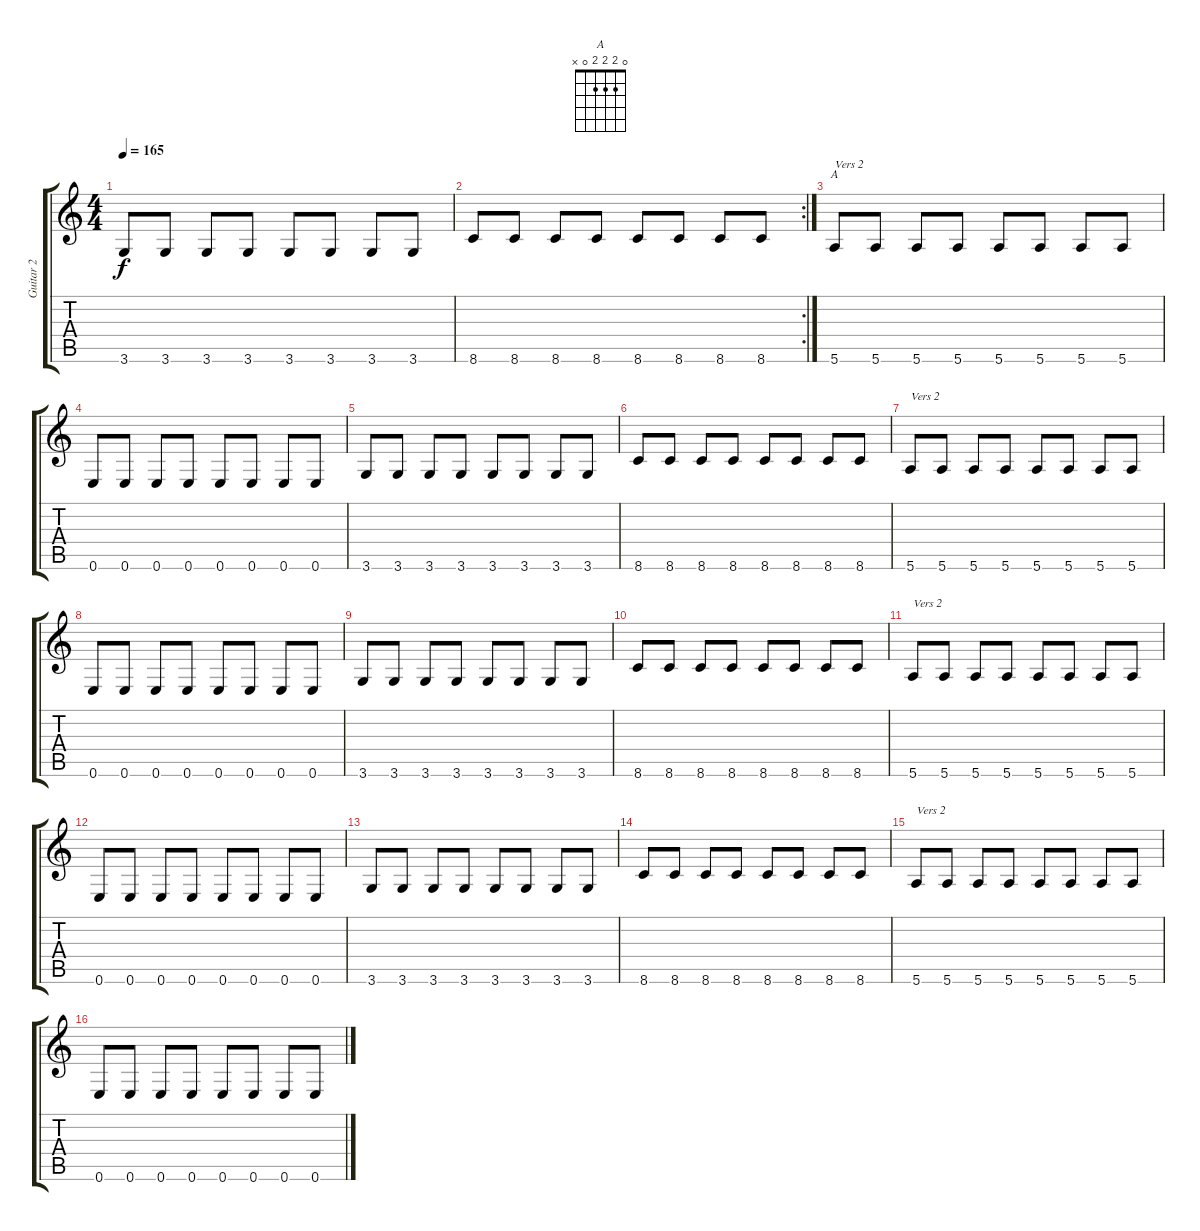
\track ("Guitar 2" "Guitar 2") {instrument overdrivenguitar}
\staff {score tabs}
\tuning (E4 B3 G3 D3 A2 E2) {hide}
\chord ("A" 0 2 2 2 0 x)
\ts (4 4)
\tempo 165
\clef g2
\ks c
3.6.8{dy f} 3.6.8 3.6.8 3.6.8 3.6.8 3.6.8 3.6.8 3.6.8 |
\rc 2
8.6.8 8.6.8 8.6.8 8.6.8 8.6.8 8.6.8 8.6.8 8.6.8 |
5.6.8{ch "A" txt "Vers 2"} 5.6.8 5.6.8 5.6.8 5.6.8 5.6.8 5.6.8 5.6.8 |
0.6.8 0.6.8 0.6.8 0.6.8 0.6.8 0.6.8 0.6.8 0.6.8 |
3.6.8 3.6.8 3.6.8 3.6.8 3.6.8 3.6.8 3.6.8 3.6.8 |
8.6.8 8.6.8 8.6.8 8.6.8 8.6.8 8.6.8 8.6.8 8.6.8 |
5.6.8{txt "Vers 2"} 5.6.8 5.6.8 5.6.8 5.6.8 5.6.8 5.6.8 5.6.8 |
0.6.8 0.6.8 0.6.8 0.6.8 0.6.8 0.6.8 0.6.8 0.6.8 |
3.6.8 3.6.8 3.6.8 3.6.8 3.6.8 3.6.8 3.6.8 3.6.8 |
8.6.8 8.6.8 8.6.8 8.6.8 8.6.8 8.6.8 8.6.8 8.6.8 |
5.6.8{txt "Vers 2"} 5.6.8 5.6.8 5.6.8 5.6.8 5.6.8 5.6.8 5.6.8 |
0.6.8 0.6.8 0.6.8 0.6.8 0.6.8 0.6.8 0.6.8 0.6.8 |
3.6.8 3.6.8 3.6.8 3.6.8 3.6.8 3.6.8 3.6.8 3.6.8 |
8.6.8 8.6.8 8.6.8 8.6.8 8.6.8 8.6.8 8.6.8 8.6.8 |
5.6.8{txt "Vers 2"} 5.6.8 5.6.8 5.6.8 5.6.8 5.6.8 5.6.8 5.6.8 |
0.6.8 0.6.8 0.6.8 0.6.8 0.6.8 0.6.8 0.6.8 0.6.8
